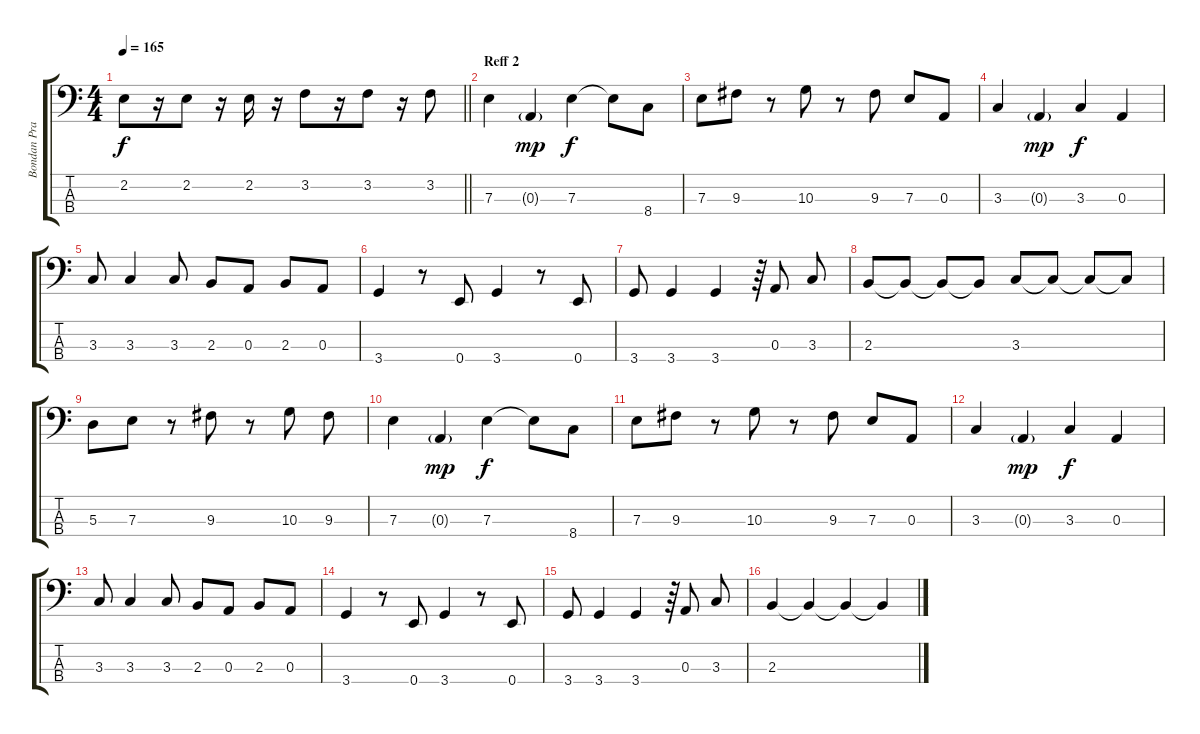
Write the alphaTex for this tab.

\track ("Bondan Prakoso" "Bondan Pra") {instrument electricbassfinger}
\staff {score tabs}
\tuning (G2 D2 A1 E1) {hide}
\ts (4 4)
\tempo 165
\clef f4
\barLineRight lightlight
\ks c
2.2.8{dy f} r.16 2.2.8 r.16 2.2.16 r.16 3.2.8 r.16 3.2.8 r.16 3.2.8 |
\section ("" "Reff 2")
7.3.4 0.3{g}.4{dy mp} 7.3.4{dy f} 7.3{t}.8 8.4.8 |
7.3.8 9.3.8 r.8 10.3.8 r.8 9.3.8 7.3.8 0.3.8 |
3.3.4 0.3{g}.4{dy mp} 3.3.4{dy f} 0.3.4 |
3.3.8 3.3.4 3.3.8 2.3.8 0.3.8 2.3.8 0.3.8 |
3.4.4 r.8 0.4.8 3.4.4 r.8 0.4.8 |
3.4.8 3.4.4 3.4.4 r.64 0.3.8 3.3.8 |
2.3.8 2.3{t}.8 2.3{t}.8 2.3{t}.8 3.3.8 3.3{t}.8 3.3{t}.8 3.3{t}.8 |
5.3.8 7.3.8 r.8 9.3.8 r.8 10.3.8 9.3.8 |
7.3.4 0.3{g}.4{dy mp} 7.3.4{dy f} 7.3{t}.8 8.4.8 |
7.3.8 9.3.8 r.8 10.3.8 r.8 9.3.8 7.3.8 0.3.8 |
3.3.4 0.3{g}.4{dy mp} 3.3.4{dy f} 0.3.4 |
3.3.8 3.3.4 3.3.8 2.3.8 0.3.8 2.3.8 0.3.8 |
3.4.4 r.8 0.4.8 3.4.4 r.8 0.4.8 |
3.4.8 3.4.4 3.4.4 r.64 0.3.8 3.3.8 |
2.3.4 2.3{t}.4 2.3{t}.4 2.3{t}.4
